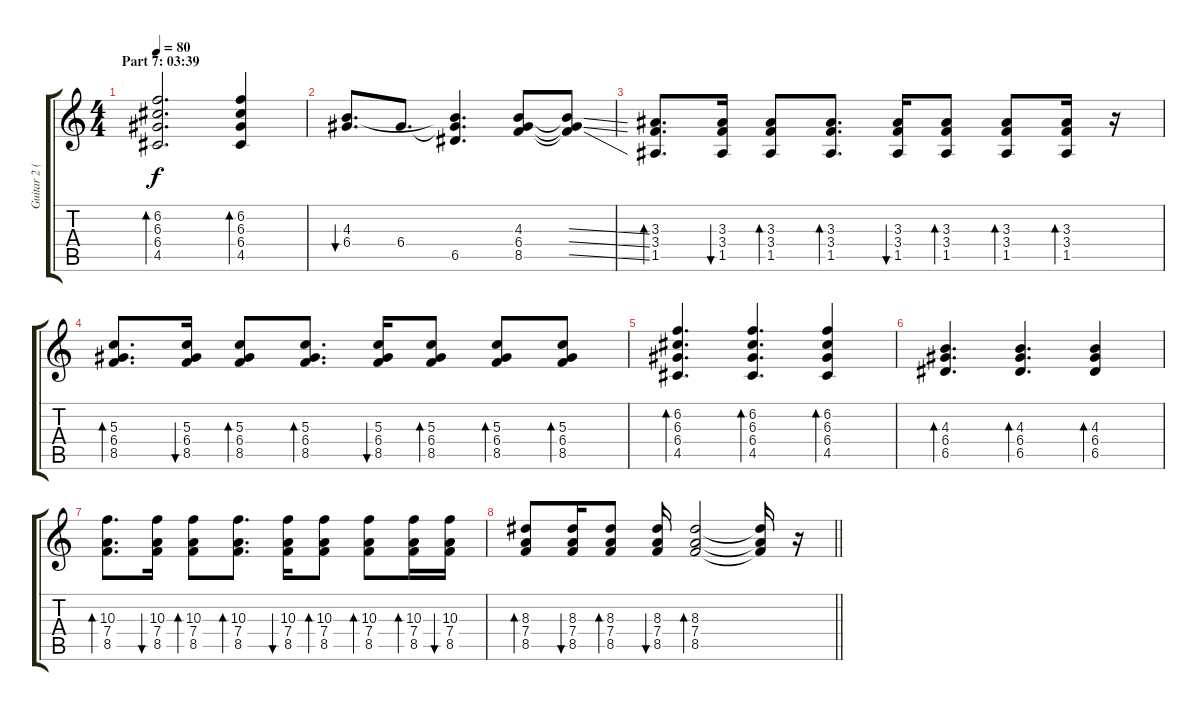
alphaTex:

\track ("Guitar 2 (Distortion)" "Guitar 2 (") {instrument distortionguitar}
\staff {score tabs}
\tuning (E4 B3 G3 D3 A2 E2) {hide}
\ts (4 4)
\section ("" "Part 7: 03:39")
\tempo 80
\clef g2
\ks c
(6.2 6.3 6.4 4.5).2{d bd 30 dy f} (6.2 6.3 6.4 4.5).4{bd 30} |
(4.3 6.4).8{d bu 30} 6.4.8{d} (4.3{t} 6.4{t} 6.5).4{d} (4.3 6.4 8.5).8 (4.3{ss t} 6.4{ss t} 8.5{ss t}).8 |
(3.3 3.4 1.5).8{d bd 30} (3.3 3.4 1.5).16{bu 30} (3.3 3.4 1.5).8{bd 30} (3.3 3.4 1.5).8{d bd 30} (3.3 3.4 1.5).16{bu 30} (3.3 3.4 1.5).8{bd 30} (3.3 3.4 1.5).8{bd 30} (3.3 3.4 1.5).16{bd 30} r.16 |
(5.3 6.4 8.5).8{d bd 30} (5.3 6.4 8.5).16{bu 30} (5.3 6.4 8.5).8{bd 30} (5.3 6.4 8.5).8{d bd 30} (5.3 6.4 8.5).16{bu 30} (5.3 6.4 8.5).8{bd 30} (5.3 6.4 8.5).8{bd 30} (5.3 6.4 8.5).8{bd 30} |
(6.2 6.3 6.4 4.5).4{d bd 30} (6.2 6.3 6.4 4.5).4{d bd 30} (6.2 6.3 6.4 4.5).4{bd 30} |
(4.3 6.4 6.5).4{d bd 30} (4.3 6.4 6.5).4{d bd 30} (4.3 6.4 6.5).4{bd 30} |
(10.3 7.4 8.5).8{d bd 30} (10.3 7.4 8.5).16{bu 30} (10.3 7.4 8.5).8{bd 30} (10.3 7.4 8.5).8{d bd 30} (10.3 7.4 8.5).16{bu 30} (10.3 7.4 8.5).8{bd 30} (10.3 7.4 8.5).8{bd 30} (10.3 7.4 8.5).16{bd 30} (10.3 7.4 8.5).16{bu 30} |
\barLineRight lightlight
(8.3 7.4 8.5).8{bd 30} (8.3 7.4 8.5).16{bu 30} (8.3 7.4 8.5).8{bd 30} (8.3 7.4 8.5).16{bu 30} (8.3 7.4 8.5).2{bd 30} (8.3{t} 7.4{t} 8.5{t}).16 r.16
